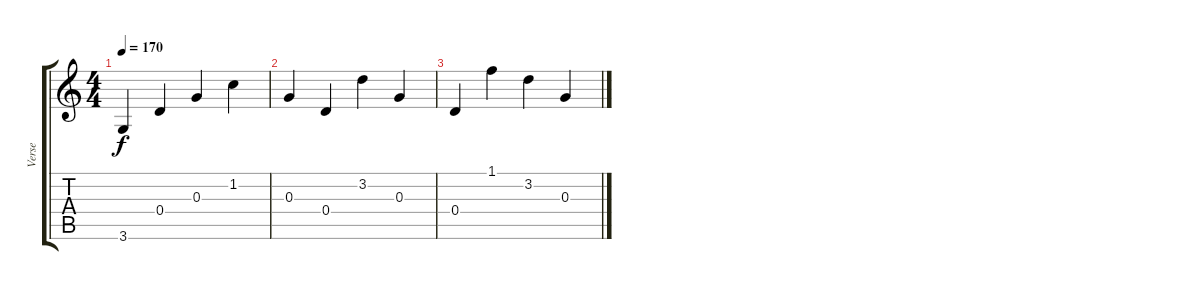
\track ("Verse" "Verse") {instrument acousticguitarsteel}
\staff {score tabs}
\tuning (E4 B3 G3 D3 A2 E2) {hide}
\ts (4 4)
\tempo 170
\clef g2
\ks c
3.6.4{dy f} 0.4.4 0.3.4 1.2.4 |
0.3.4 0.4.4 3.2.4 0.3.4 |
0.4.4 1.1.4 3.2.4 0.3.4
